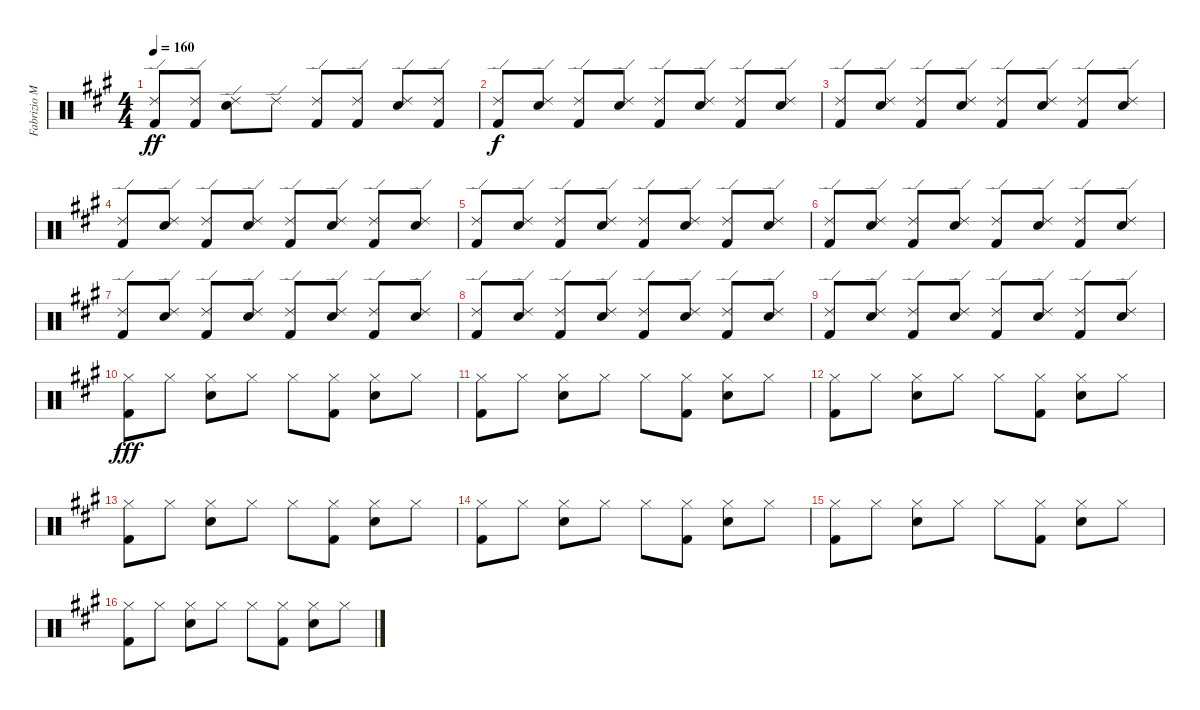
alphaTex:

\track ("Fabrizio Moretti" "Fabrizio M") {instrument percussion}
\staff {score}
\articulation defaults
\ts (4 4)
\tempo 160
\clef neutral
\ks a
("Ride (edge) 2" "Kick (hit) 2").8{dy ff} ("Ride (edge) 2" "Kick (hit) 2").8 ("Ride (edge) 2" "Electric Snare (hit)").8 "Ride (edge) 2".8 ("Ride (edge) 2" "Kick (hit) 2").8 ("Ride (edge) 2" "Kick (hit) 2").8 ("Ride (edge) 2" "Electric Snare (hit)").8 ("Ride (edge) 2" "Kick (hit) 2").8 |
("Ride (edge) 2" "Kick (hit) 2").8{dy f} ("Ride (edge) 2" "Electric Snare (hit)").8 ("Ride (edge) 2" "Kick (hit) 2").8 ("Ride (edge) 2" "Electric Snare (hit)").8 ("Ride (edge) 2" "Kick (hit) 2").8 ("Ride (edge) 2" "Electric Snare (hit)").8 ("Ride (edge) 2" "Kick (hit) 2").8 ("Ride (edge) 2" "Electric Snare (hit)").8 |
("Ride (edge) 2" "Kick (hit) 2").8 ("Ride (edge) 2" "Electric Snare (hit)").8 ("Ride (edge) 2" "Kick (hit) 2").8 ("Ride (edge) 2" "Electric Snare (hit)").8 ("Ride (edge) 2" "Kick (hit) 2").8 ("Ride (edge) 2" "Electric Snare (hit)").8 ("Ride (edge) 2" "Kick (hit) 2").8 ("Ride (edge) 2" "Electric Snare (hit)").8 |
("Ride (edge) 2" "Kick (hit) 2").8 ("Ride (edge) 2" "Electric Snare (hit)").8 ("Ride (edge) 2" "Kick (hit) 2").8 ("Ride (edge) 2" "Electric Snare (hit)").8 ("Ride (edge) 2" "Kick (hit) 2").8 ("Ride (edge) 2" "Electric Snare (hit)").8 ("Ride (edge) 2" "Kick (hit) 2").8 ("Ride (edge) 2" "Electric Snare (hit)").8 |
("Ride (edge) 2" "Kick (hit) 2").8 ("Ride (edge) 2" "Electric Snare (hit)").8 ("Ride (edge) 2" "Kick (hit) 2").8 ("Ride (edge) 2" "Electric Snare (hit)").8 ("Ride (edge) 2" "Kick (hit) 2").8 ("Ride (edge) 2" "Electric Snare (hit)").8 ("Ride (edge) 2" "Kick (hit) 2").8 ("Ride (edge) 2" "Electric Snare (hit)").8 |
("Ride (edge) 2" "Kick (hit) 2").8 ("Ride (edge) 2" "Electric Snare (hit)").8 ("Ride (edge) 2" "Kick (hit) 2").8 ("Ride (edge) 2" "Electric Snare (hit)").8 ("Ride (edge) 2" "Kick (hit) 2").8 ("Ride (edge) 2" "Electric Snare (hit)").8 ("Ride (edge) 2" "Kick (hit) 2").8 ("Ride (edge) 2" "Electric Snare (hit)").8 |
("Ride (edge) 2" "Kick (hit) 2").8 ("Ride (edge) 2" "Electric Snare (hit)").8 ("Ride (edge) 2" "Kick (hit) 2").8 ("Ride (edge) 2" "Electric Snare (hit)").8 ("Ride (edge) 2" "Kick (hit) 2").8 ("Ride (edge) 2" "Electric Snare (hit)").8 ("Ride (edge) 2" "Kick (hit) 2").8 ("Ride (edge) 2" "Electric Snare (hit)").8 |
("Ride (edge) 2" "Kick (hit) 2").8 ("Ride (edge) 2" "Electric Snare (hit)").8 ("Ride (edge) 2" "Kick (hit) 2").8 ("Ride (edge) 2" "Electric Snare (hit)").8 ("Ride (edge) 2" "Kick (hit) 2").8 ("Ride (edge) 2" "Electric Snare (hit)").8 ("Ride (edge) 2" "Kick (hit) 2").8 ("Ride (edge) 2" "Electric Snare (hit)").8 |
("Ride (edge) 2" "Kick (hit) 2").8 ("Ride (edge) 2" "Electric Snare (hit)").8 ("Ride (edge) 2" "Kick (hit) 2").8 ("Ride (edge) 2" "Electric Snare (hit)").8 ("Ride (edge) 2" "Kick (hit) 2").8 ("Ride (edge) 2" "Electric Snare (hit)").8 ("Ride (edge) 2" "Kick (hit) 2").8 ("Ride (edge) 2" "Electric Snare (hit)").8 |
("Hi-Hat (closed)" "Kick (hit) 2").8{dy fff} "Hi-Hat (closed)".8 ("Hi-Hat (closed)" "Electric Snare (hit)").8 "Hi-Hat (closed)".8 "Hi-Hat (closed)".8 ("Hi-Hat (closed)" "Kick (hit) 2").8 ("Hi-Hat (closed)" "Electric Snare (hit)").8 "Hi-Hat (closed)".8 |
("Hi-Hat (closed)" "Kick (hit) 2").8 "Hi-Hat (closed)".8 ("Hi-Hat (closed)" "Electric Snare (hit)").8 "Hi-Hat (closed)".8 "Hi-Hat (closed)".8 ("Hi-Hat (closed)" "Kick (hit) 2").8 ("Hi-Hat (closed)" "Electric Snare (hit)").8 "Hi-Hat (closed)".8 |
("Hi-Hat (closed)" "Kick (hit) 2").8 "Hi-Hat (closed)".8 ("Hi-Hat (closed)" "Electric Snare (hit)").8 "Hi-Hat (closed)".8 "Hi-Hat (closed)".8 ("Hi-Hat (closed)" "Kick (hit) 2").8 ("Hi-Hat (closed)" "Electric Snare (hit)").8 "Hi-Hat (closed)".8 |
("Hi-Hat (closed)" "Kick (hit) 2").8 "Hi-Hat (closed)".8 ("Hi-Hat (closed)" "Electric Snare (hit)").8 "Hi-Hat (closed)".8 "Hi-Hat (closed)".8 ("Hi-Hat (closed)" "Kick (hit) 2").8 ("Hi-Hat (closed)" "Electric Snare (hit)").8 "Hi-Hat (closed)".8 |
("Hi-Hat (closed)" "Kick (hit) 2").8 "Hi-Hat (closed)".8 ("Hi-Hat (closed)" "Electric Snare (hit)").8 "Hi-Hat (closed)".8 "Hi-Hat (closed)".8 ("Hi-Hat (closed)" "Kick (hit) 2").8 ("Hi-Hat (closed)" "Electric Snare (hit)").8 "Hi-Hat (closed)".8 |
("Hi-Hat (closed)" "Kick (hit) 2").8 "Hi-Hat (closed)".8 ("Hi-Hat (closed)" "Electric Snare (hit)").8 "Hi-Hat (closed)".8 "Hi-Hat (closed)".8 ("Hi-Hat (closed)" "Kick (hit) 2").8 ("Hi-Hat (closed)" "Electric Snare (hit)").8 "Hi-Hat (closed)".8 |
("Hi-Hat (closed)" "Kick (hit) 2").8 "Hi-Hat (closed)".8 ("Hi-Hat (closed)" "Electric Snare (hit)").8 "Hi-Hat (closed)".8 "Hi-Hat (closed)".8 ("Hi-Hat (closed)" "Kick (hit) 2").8 ("Hi-Hat (closed)" "Electric Snare (hit)").8 "Hi-Hat (closed)".8
